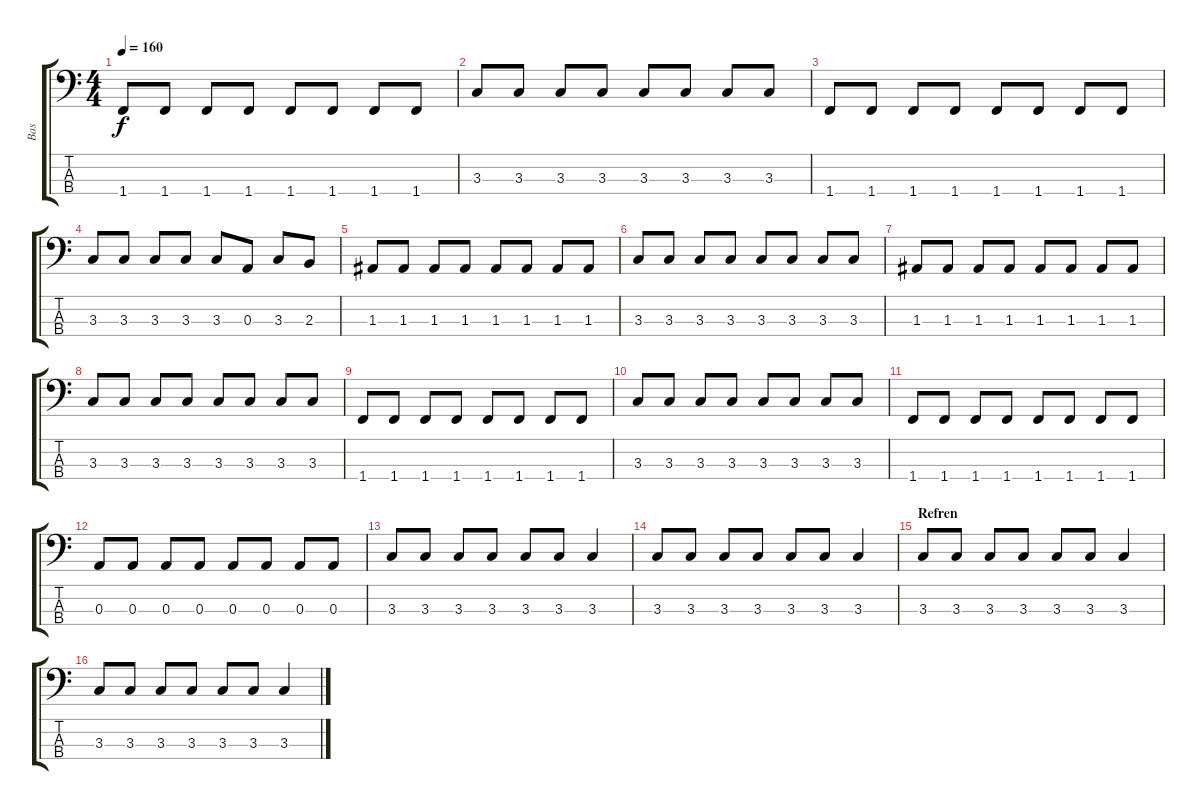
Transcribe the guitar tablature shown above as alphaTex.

\track ("Bas" "Bas") {instrument electricbassfinger}
\staff {score tabs}
\tuning (G2 D2 A1 E1) {hide}
\ts (4 4)
\tempo 160
\clef f4
\ks c
1.4.8{dy f} 1.4.8 1.4.8 1.4.8 1.4.8 1.4.8 1.4.8 1.4.8 |
3.3.8 3.3.8 3.3.8 3.3.8 3.3.8 3.3.8 3.3.8 3.3.8 |
1.4.8 1.4.8 1.4.8 1.4.8 1.4.8 1.4.8 1.4.8 1.4.8 |
3.3.8 3.3.8 3.3.8 3.3.8 3.3.8 0.3.8 3.3.8 2.3.8 |
1.3.8 1.3.8 1.3.8 1.3.8 1.3.8 1.3.8 1.3.8 1.3.8 |
3.3.8 3.3.8 3.3.8 3.3.8 3.3.8 3.3.8 3.3.8 3.3.8 |
1.3.8 1.3.8 1.3.8 1.3.8 1.3.8 1.3.8 1.3.8 1.3.8 |
3.3.8 3.3.8 3.3.8 3.3.8 3.3.8 3.3.8 3.3.8 3.3.8 |
1.4.8 1.4.8 1.4.8 1.4.8 1.4.8 1.4.8 1.4.8 1.4.8 |
3.3.8 3.3.8 3.3.8 3.3.8 3.3.8 3.3.8 3.3.8 3.3.8 |
1.4.8 1.4.8 1.4.8 1.4.8 1.4.8 1.4.8 1.4.8 1.4.8 |
0.3.8 0.3.8 0.3.8 0.3.8 0.3.8 0.3.8 0.3.8 0.3.8 |
3.3.8 3.3.8 3.3.8 3.3.8 3.3.8 3.3.8 3.3.4 |
3.3.8 3.3.8 3.3.8 3.3.8 3.3.8 3.3.8 3.3.4 |
\section ("" "Refren")
3.3.8 3.3.8 3.3.8 3.3.8 3.3.8 3.3.8 3.3.4 |
3.3.8 3.3.8 3.3.8 3.3.8 3.3.8 3.3.8 3.3.4
